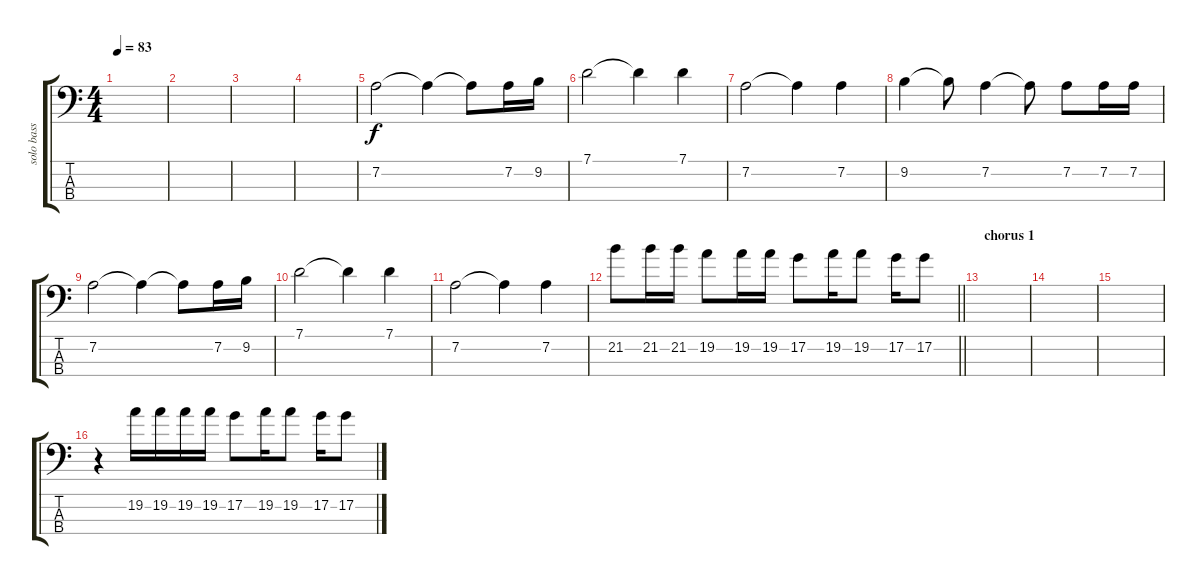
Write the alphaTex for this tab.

\track ("solo bass" "solo bass") {instrument electricguitarjazz}
\staff {score tabs}
\tuning (G2 D2 A1 E1) {hide}
\ts (4 4)
\tempo 83
\clef f4
\ks c
|
|
|
|
7.2.2 7.2{t}.4 7.2{t}.8 7.2.16 9.2.16 |
7.1.2 7.1{t}.4 7.1.4 |
7.2.2 7.2{t}.4 7.2.4 |
9.2.4 9.2{t}.8 7.2.4 7.2{t}.8 7.2.8 7.2.16 7.2.16 |
7.2.2 7.2{t}.4 7.2{t}.8 7.2.16 9.2.16 |
7.1.2 7.1{t}.4 7.1.4 |
7.2.2 7.2{t}.4 7.2.4 |
\barLineRight lightlight
21.2.8 21.2.16 21.2.16 19.2.8 19.2.16 19.2.16 17.2.8 19.2.16 19.2.8 17.2.16 17.2.8 |
\section ("" "chorus 1")
|
|
|
r.4 19.2.16 19.2.16 19.2.16 19.2.16 17.2.8 19.2.16 19.2.8 17.2.16 17.2.8
